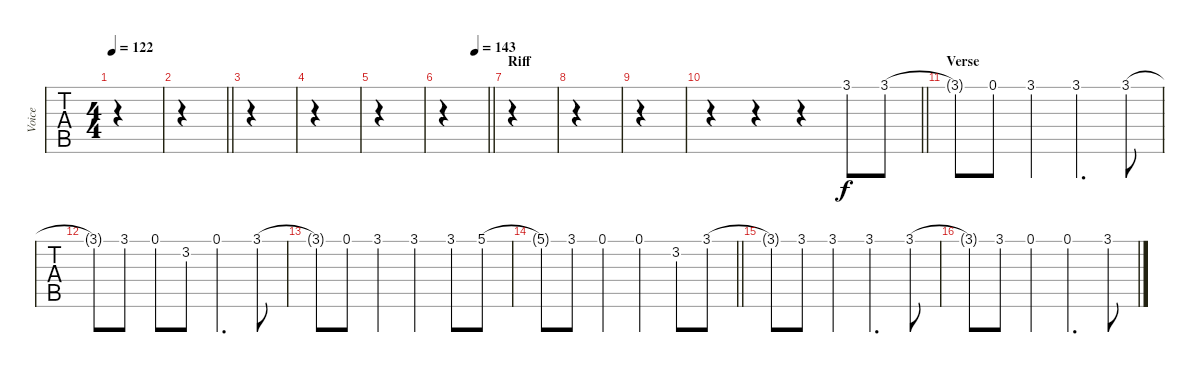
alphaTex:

\track ("Voice" "Voice") {instrument lead3calliope}
\staff {tabs}
\tuning (F4 C4 Ab3 Eb3 Bb2 F2) {hide}
\ts (4 4)
\tempo 122
\clef g2
\ks c
|
\barLineRight lightlight
|
|
|
|
\tempo (143 0.75)
\barLineRight lightlight
|
\section ("" "Riff")
|
|
|
\barLineRight lightlight
r.4 r.4 r.4 3.1.8 3.1.8 |
\section ("" "Verse")
3.1{t}.8 0.1.8 3.1.4 3.1.4{d} 3.1.8 |
3.1{t}.8 3.1.8 0.1.8 3.2.8 0.1.4{d} 3.1.8 |
3.1{t}.8 0.1.8 3.1.4 3.1.4 3.1.8 5.1.8 |
\barLineRight lightlight
5.1{t}.8 3.1.8 0.1.4 0.1.4 3.2.8 3.1.8 |
3.1{t}.8 3.1.8 3.1.4 3.1.4{d} 3.1.8 |
3.1{t}.8 3.1.8 0.1.4 0.1.4{d} 3.1.8
